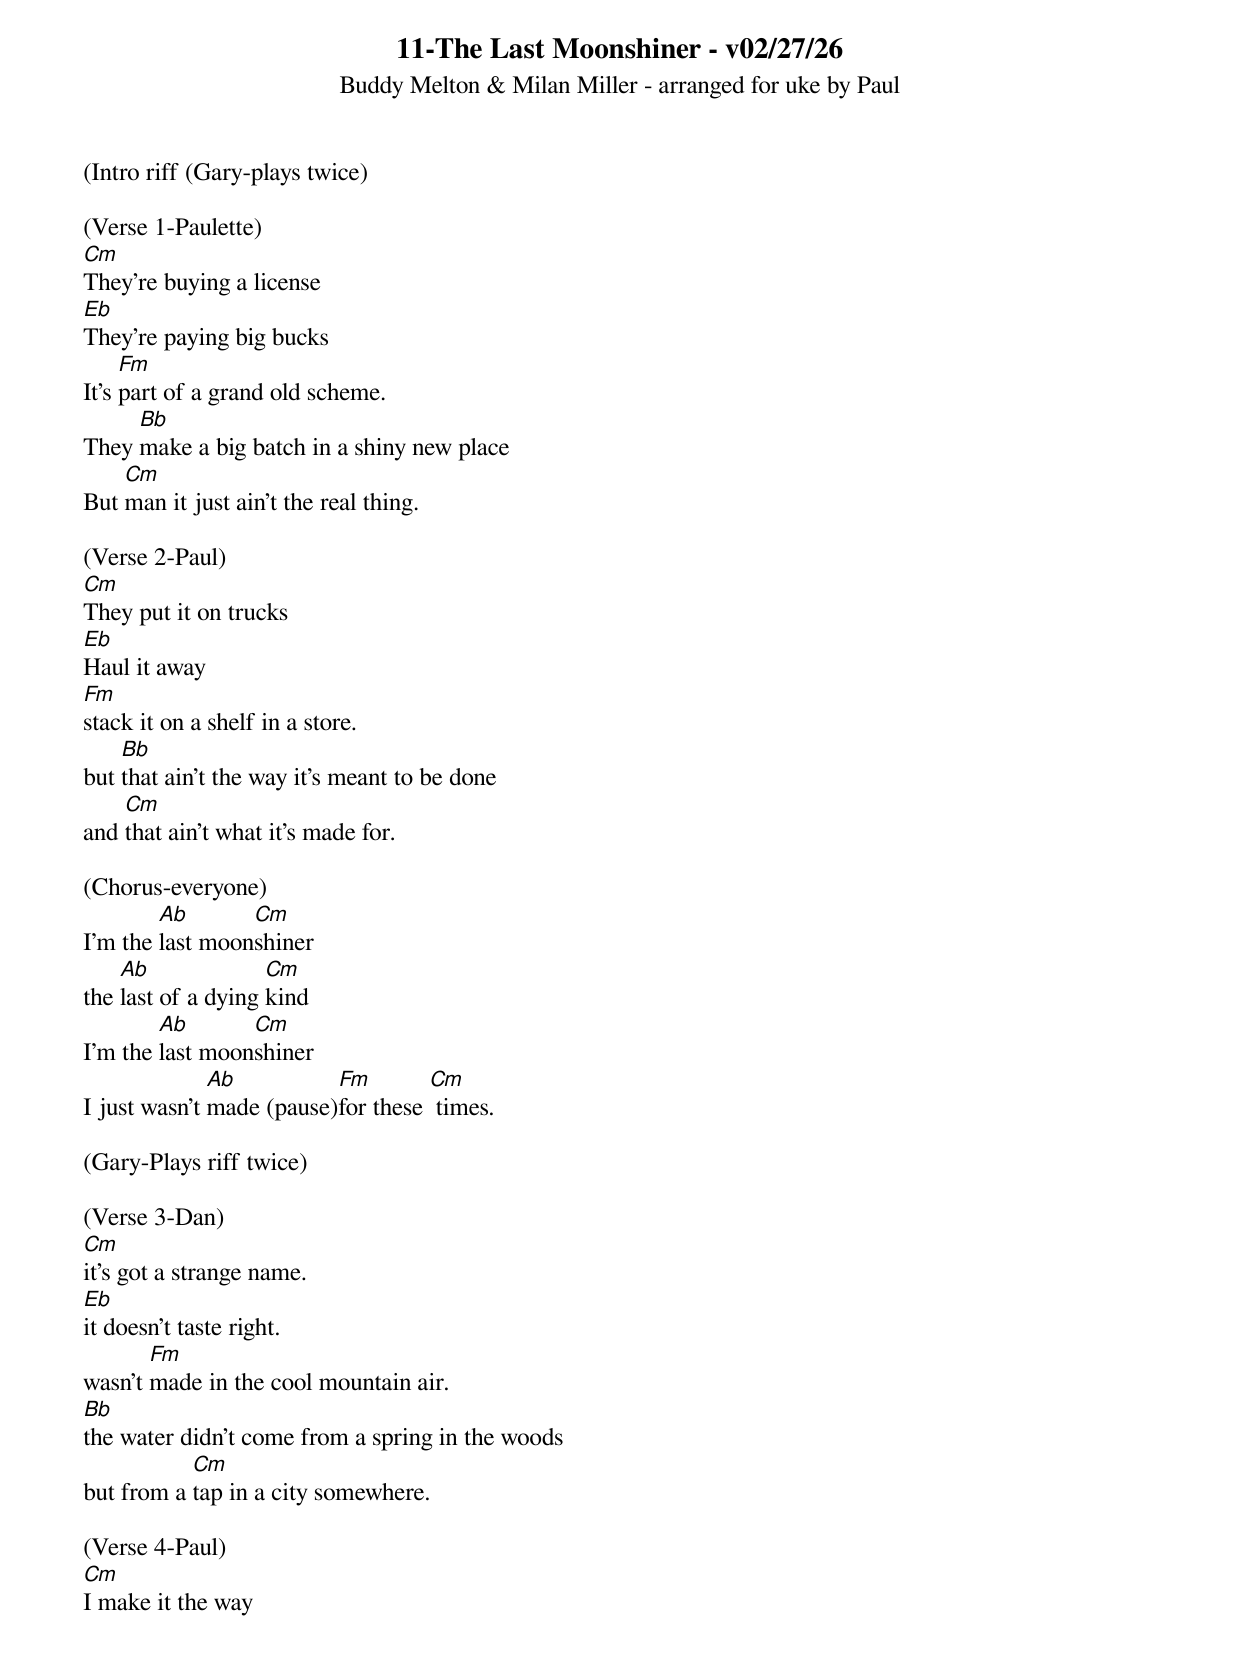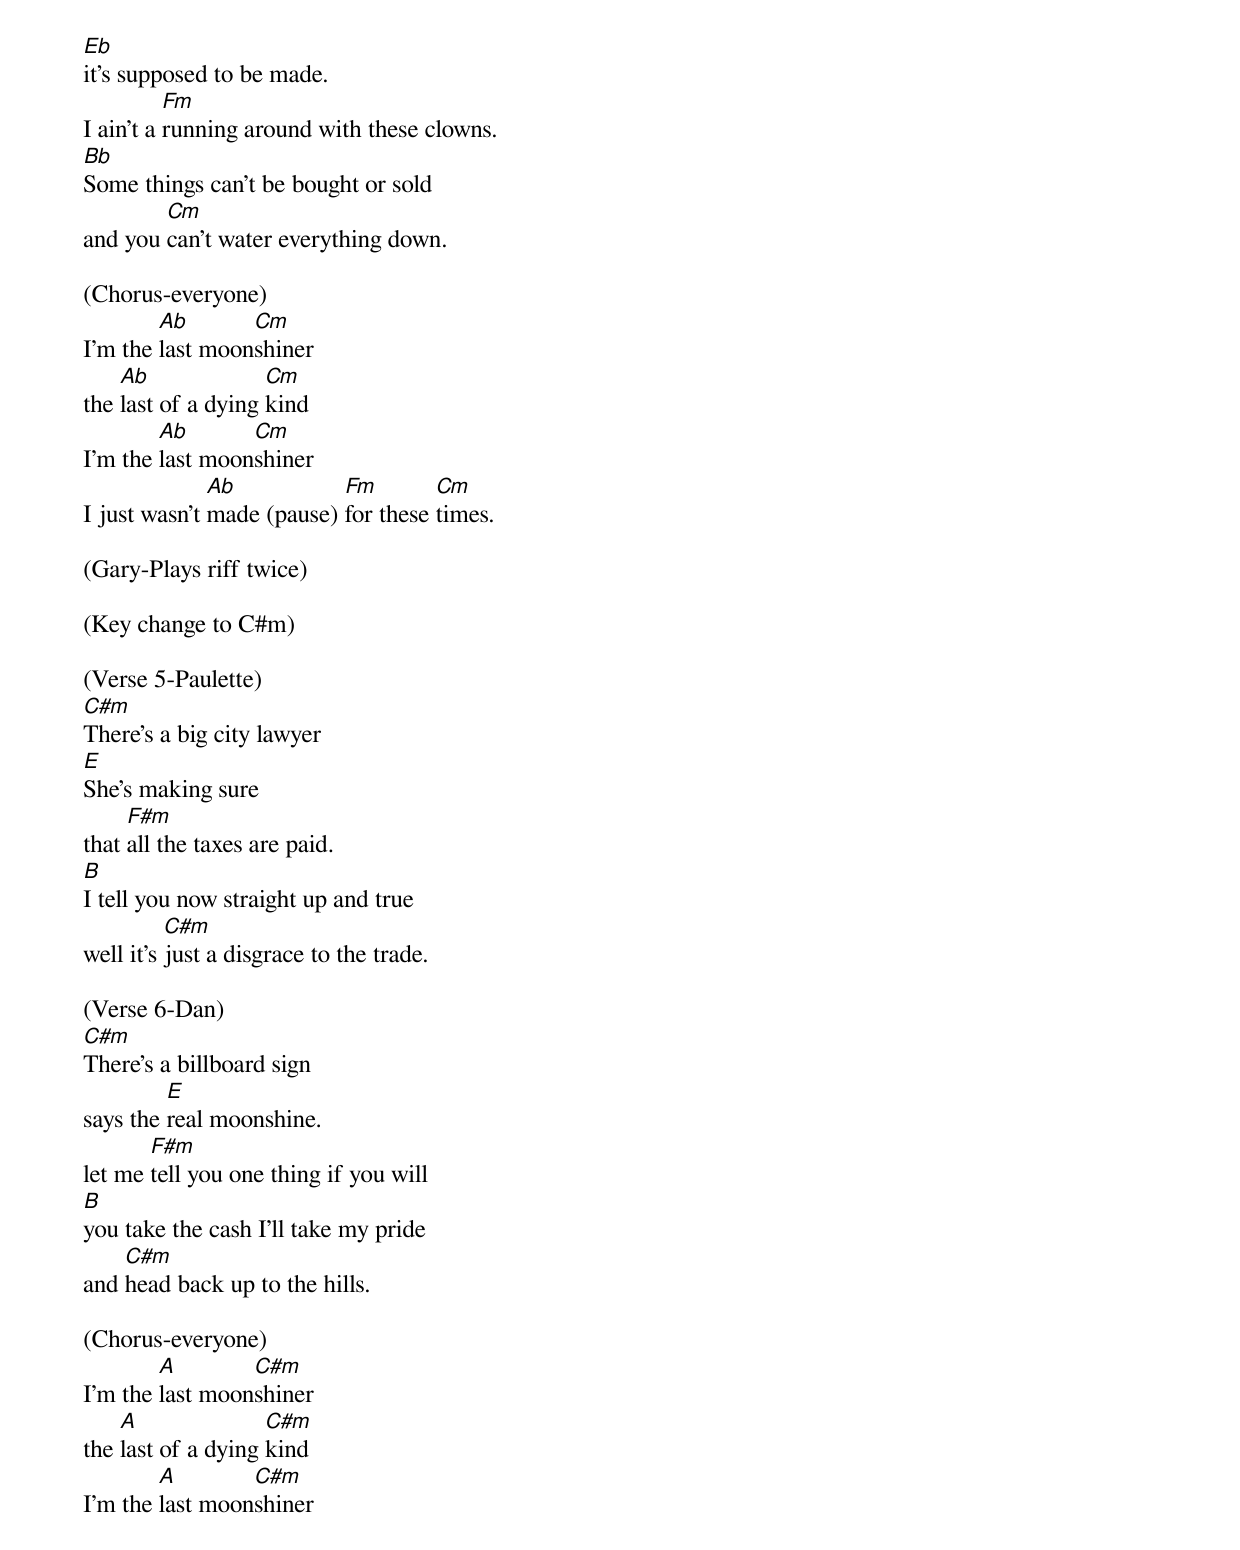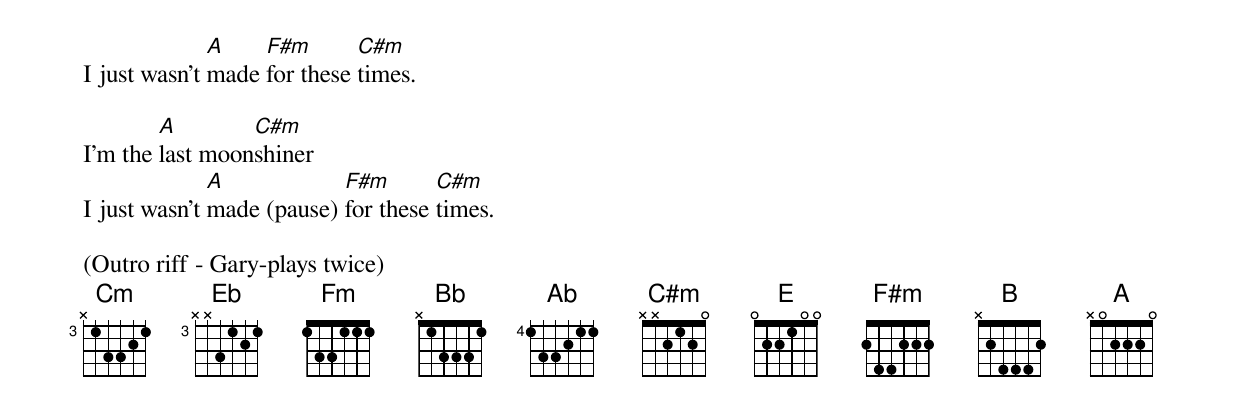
{t: 11-The Last Moonshiner - v02/27/26}
{st: Buddy Melton & Milan Miller - arranged for uke by Paul}

(Intro riff (Gary-plays twice)

(Verse 1-Paulette)
[Cm]They're buying a license
[Eb]They're paying big bucks
It's [Fm]part of a grand old scheme.
They [Bb]make a big batch in a shiny new place
But [Cm]man it just ain't the real thing.

(Verse 2-Paul)
[Cm]They put it on trucks
[Eb]Haul it away
[Fm]stack it on a shelf in a store.
but [Bb]that ain't the way it's meant to be done
and [Cm]that ain't what it's made for.

(Chorus-everyone)
I'm the [Ab]last moon[Cm]shiner
the [Ab]last of a dying [Cm]kind
I'm the [Ab]last moon[Cm]shiner
I just wasn't [Ab]made (pause)[Fm]for these [Cm] times.

(Gary-Plays riff twice)

(Verse 3-Dan)
[Cm]it's got a strange name.
[Eb]it doesn't taste right.
wasn't [Fm]made in the cool mountain air.
[Bb]the water didn't come from a spring in the woods
but from a [Cm]tap in a city somewhere.

(Verse 4-Paul)
[Cm]I make it the way
[Eb]it's supposed to be made.
I ain't a [Fm]running around with these clowns.
[Bb]Some things can't be bought or sold
and you [Cm]can't water everything down.

(Chorus-everyone)
I'm the [Ab]last moon[Cm]shiner
the [Ab]last of a dying [Cm]kind
I'm the [Ab]last moon[Cm]shiner
I just wasn't [Ab]made (pause) [Fm]for these [Cm]times.

(Gary-Plays riff twice)

(Key change to C#m)

(Verse 5-Paulette)
[C#m]There's a big city lawyer
[E]She's making sure
that [F#m]all the taxes are paid.
[B]I tell you now straight up and true
well it's [C#m]just a disgrace to the trade.

(Verse 6-Dan)
[C#m]There's a billboard sign
says the [E]real moonshine.
let me [F#m]tell you one thing if you will
[B]you take the cash I'll take my pride
and [C#m]head back up to the hills.

(Chorus-everyone)
I'm the [A]last moon[C#m]shiner
the [A]last of a dying [C#m]kind
I'm the [A]last moon[C#m]shiner
I just wasn't [A]made [F#m]for these [C#m]times.

I'm the [A]last moon[C#m]shiner
I just wasn't [A]made (pause) [F#m]for these [C#m]times.

(Outro riff - Gary-plays twice)
